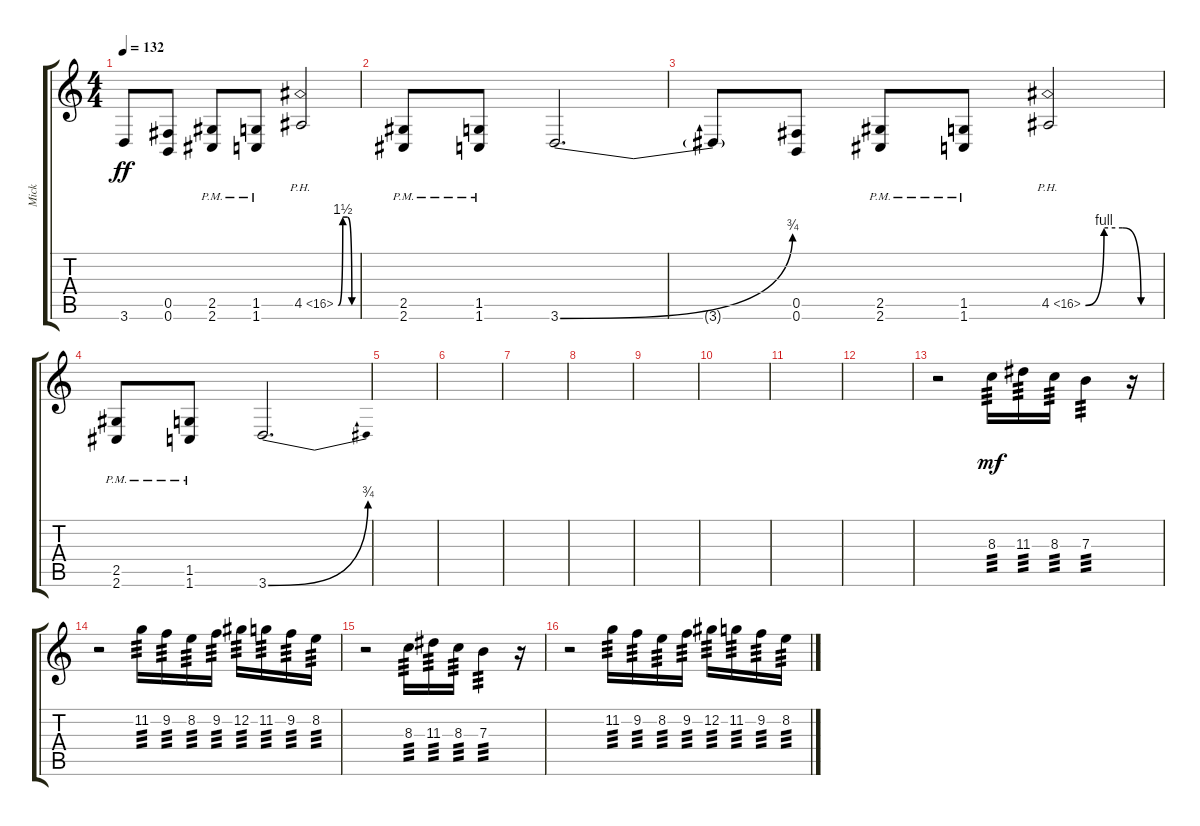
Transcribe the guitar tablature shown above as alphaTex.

\track ("Mick" "Mick") {instrument distortionguitar}
\staff {score tabs}
\tuning (Db4 Ab3 E3 B2 Gb2 B1) {hide}
\ts (4 4)
\tempo 132
\clef g2
\ks c
3.6{t}.8{dy ff} (0.5 0.6).8 (2.5{pm} 2.6{pm}).8 (1.5{pm} 1.6{pm}).8 4.5{be (custom 0 0 15 6 30 6 45 0 60 0) ph 12}.2 |
(2.5{pm} 2.6{pm}).8 (1.5{pm} 1.6{pm}).8 3.6{be (bend 0 0 60 3)}.2{d} |
3.6{t}.8 (0.5 0.6).8 (2.5{pm} 2.6{pm}).8 (1.5{pm} 1.6{pm}).8 4.5{be (custom 0 0 15 4 30 4 45 0 60 0) ph 12}.2 |
(2.5{pm} 2.6{pm}).8 (1.5{pm} 1.6{pm}).8 3.6{be (bend 0 0 60 3)}.2{d} |
|
|
|
|
|
|
|
|
r.2 8.3.16{tp 3 dy mf} 11.3.16{tp 3} 8.3.16{tp 3} 7.3.4{tp 3} r.16 |
r.2 11.2.16{tp 3} 9.2.16{tp 3} 8.2.16{tp 3} 9.2.16{tp 3} 12.2.16{tp 3} 11.2.16{tp 3} 9.2.16{tp 3} 8.2.16{tp 3} |
r.2 8.3.16{tp 3} 11.3.16{tp 3} 8.3.16{tp 3} 7.3.4{tp 3} r.16 |
r.2 11.2.16{tp 3} 9.2.16{tp 3} 8.2.16{tp 3} 9.2.16{tp 3} 12.2.16{tp 3} 11.2.16{tp 3} 9.2.16{tp 3} 8.2.16{tp 3}
